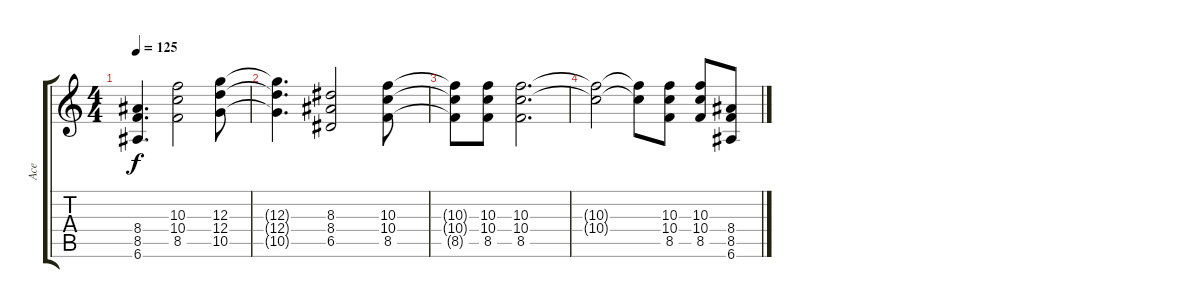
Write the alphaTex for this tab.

\track ("Ace" "Ace") {instrument distortionguitar}
\staff {score tabs}
\tuning (E4 B3 G3 D3 A2 E2) {hide}
\ts (4 4)
\tempo 125
\clef g2
\ks c
(8.4{t} 8.5{t} 6.6{t}).4{d dy f} (10.3 10.4 8.5).2 (12.3 12.4 10.5).8 |
(12.3{t} 12.4{t} 10.5{t}).4{d} (8.3 8.4 6.5).2 (10.3 10.4 8.5).8 |
(10.3{t} 10.4{t} 8.5{t}).8 (10.3 10.4 8.5).8 (10.3 10.4 8.5).2{d} |
(10.3{t} 10.4{t}).2 (10.3{t} 10.4{t}).8 (10.3 10.4 8.5).8 (10.3 10.4 8.5).8 (8.4 8.5 6.6).8
